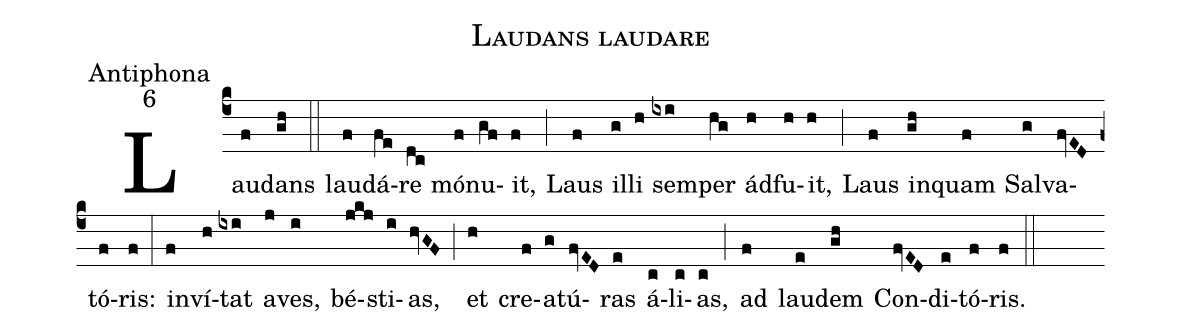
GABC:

name:Laudans laudare;
office-part:Antiphona;
mode:6;
%%
(c4) Lau(f)dans(gh) (::) lau(f)dá(fe)re(dc) mó(f)nu(gf)it,(f) (;) Laus(f) il(g)li(h) sem(ixi)per(hg) á(h)dfu(h)it,(h) (;) Laus(f) in(gh)quam(f) Sal(g)va(fvED)tó(f)ris:(f) (:) in(f)ví(h)tat(ixi) a(j)ves,(i) bé(jkj)sti(i)as,(hvGF) (;) et(h) cre(f)a(g)tú(fvED)ras(e) á(c)li(c)as,(c) (;) ad(f) lau(e)dem(gh) Con(fvED)di(e)tó(f)ris.(f) (::)
